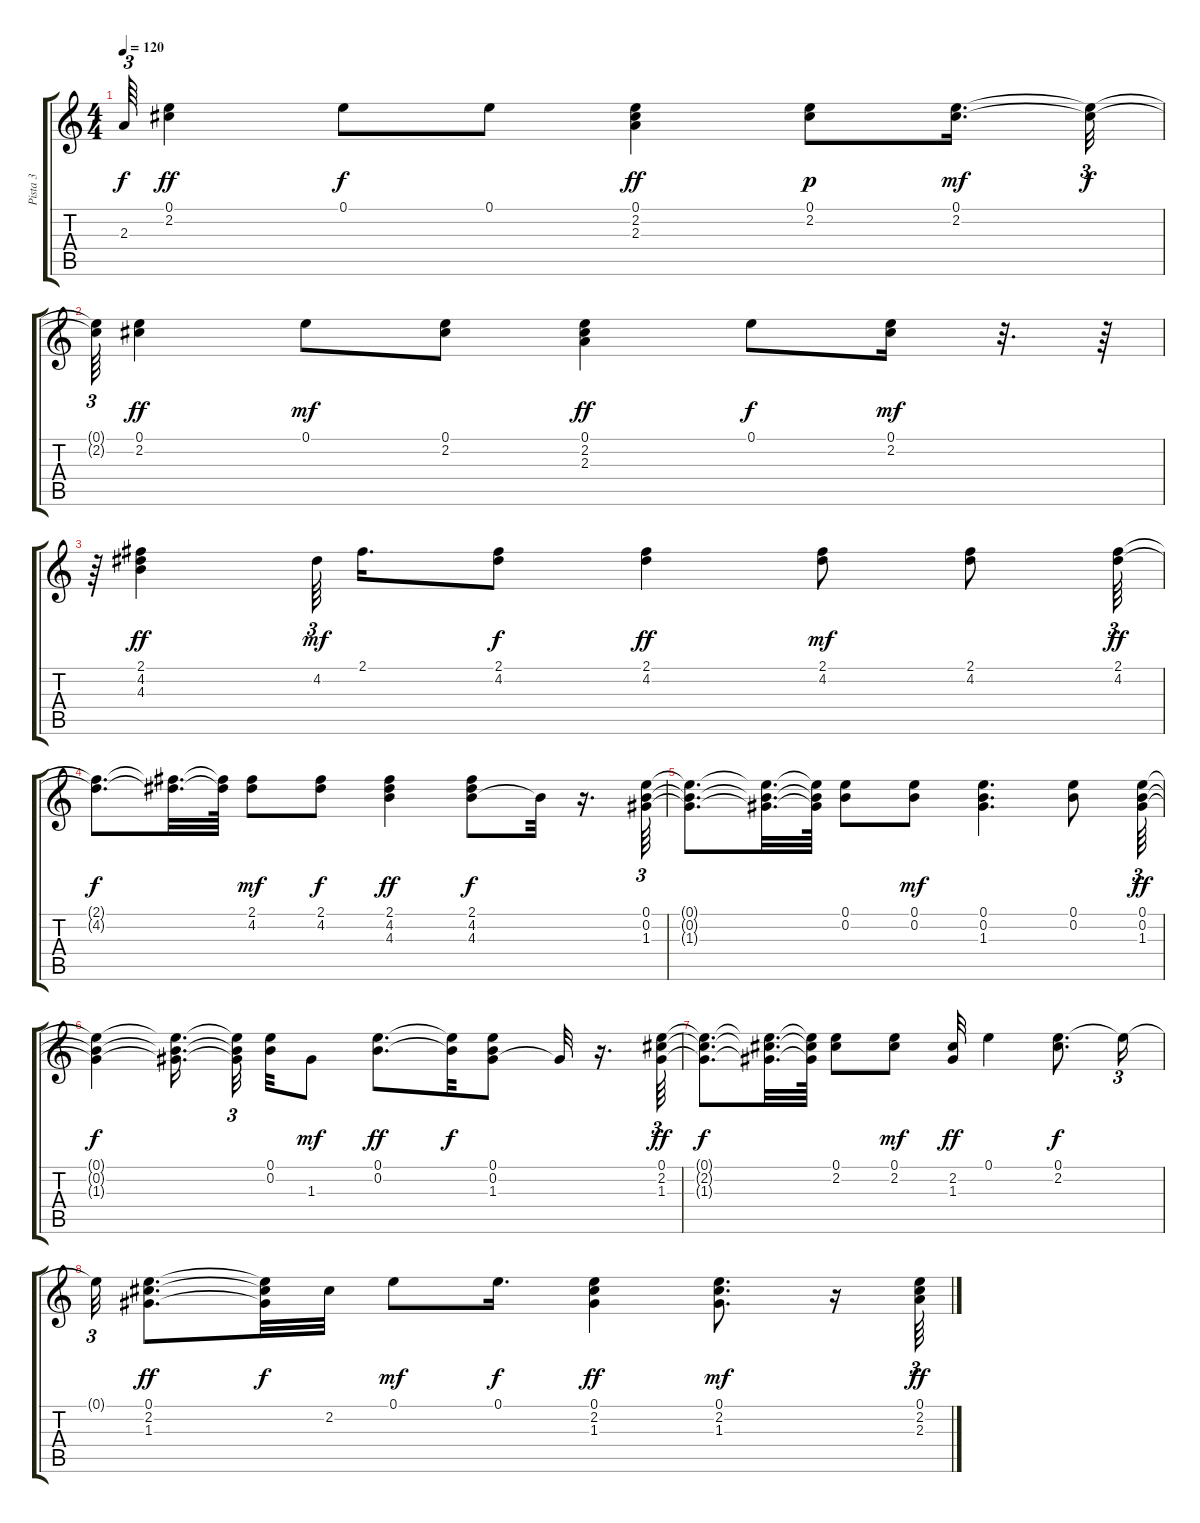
\track ("Pista 3" "Pista 3") {instrument acousticguitarsteel}
\staff {score tabs}
\tuning (E4 B3 G3 D3 A2 E2) {hide}
\ts (4 4)
\tempo 120
\clef g2
\ks c
2.3{t}.64{tu (3 2) dy f} (0.1 2.2).4{dy ff} 0.1.8{dy f} 0.1.8 (0.1 2.2 2.3).4{dy ff} (0.1 2.2).8{dy p} (0.1 2.2).16{d dy mf} (0.1{t} 2.2{t}).32{tu (3 2) dy f} |
(0.1{t} 2.2{t}).64{tu (3 2)} (0.1 2.2).4{dy ff} 0.1.8{dy mf} (0.1 2.2).8 (0.1 2.2 2.3).4{dy ff} 0.1.8{dy f} (0.1 2.2).16{dy mf} r.32{d} r.64 |
r.64{tu (3 2)} (2.1 4.2 4.3).4{dy ff} 4.2.64{tu (3 2) dy mf beam splitsecondary} 2.1.16{d} (2.1 4.2).8{dy f} (2.1 4.2).4{dy ff} (2.1 4.2).8{dy mf} (2.1 4.2).8 (2.1 4.2).64{tu (3 2) dy ff} |
(2.1{t} 4.2{t}).8{d dy f} (2.1{t} 4.2{t}).32{d} (2.1{t} 4.2{t}).64 (2.1 4.2).8{dy mf} (2.1 4.2).8{dy f} (2.1 4.2 4.3).4{dy ff} (2.1 4.2 4.3).8{dy f} 4.3{t}.32 r.16{d} (0.1 0.2 1.3).64{tu (3 2)} |
(0.1{t} 0.2{t} 1.3{t}).8{d} (0.1{t} 0.2{t} 1.3{t}).32{d} (0.1{t} 0.2{t} 1.3{t}).64 (0.1 0.2).8 (0.1 0.2).8{dy mf} (0.1 0.2 1.3).4{d} (0.1 0.2).8 (0.1 0.2 1.3).64{tu (3 2) dy ff} |
(0.1{t} 0.2{t} 1.3{t}).4{dy f} (0.1{t} 0.2{t} 1.3{t}).16{d beam splitsecondary} (0.1{t} 0.2{t} 1.3{t}).32{tu (3 2) beam splitsecondary} (0.1 0.2).32 1.3.8{dy mf} (0.1 0.2).8{d dy ff} (0.1{t} 0.2{t}).32{dy f} (0.1 0.2 1.3).8 1.3{t}.32 r.16{d} (0.1 2.2 1.3).64{tu (3 2) dy ff} |
(0.1{t} 2.2{t} 1.3{t}).8{d dy f} (0.1{t} 2.2{t} 1.3{t}).32{d} (0.1{t} 2.2{t} 1.3{t}).64 (0.1 2.2).8 (0.1 2.2).8{dy mf} (2.2 1.3).32{dy ff} 0.1.4 (0.1 2.2).8{d dy f} 0.1{t}.16{tu (3 2)} |
0.1{t}.32{tu (3 2)} (0.1 2.2 1.3).8{d dy ff} (0.1{t} 2.2{t} 1.3{t}).32{dy f} 2.2.32 0.1.8{dy mf} 0.1.16{d dy f} (0.1 2.2 1.3).4{dy ff} (0.1 2.2 1.3).8{d dy mf} r.16 (0.1 2.2 2.3).64{tu (3 2) dy ff}
